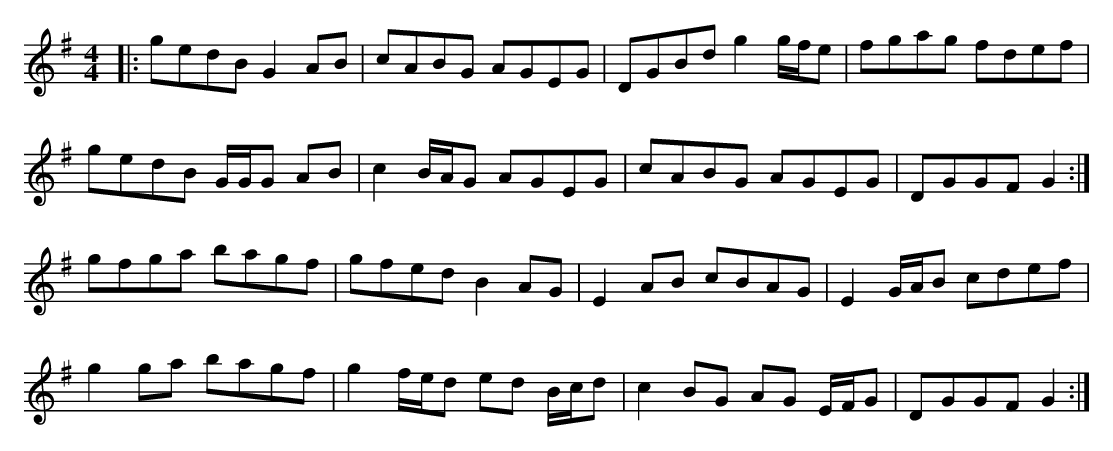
X:1
M:4/4
K:G
|:gedB G2 AB|cABG AGEG|DGBd g2 g/f/e|fgag fdef|
gedB G/G/G AB|c2 B/A/G AGEG|cABG AGEG|DGGF G2:|
gfga bagf|gfed B2 AG|E2 AB cBAG|E2 G/A/B cdef|
g2 ga bagf|g2 f/e/d ed B/c/d|c2 BG AG E/F/G|DGGF G2:|
